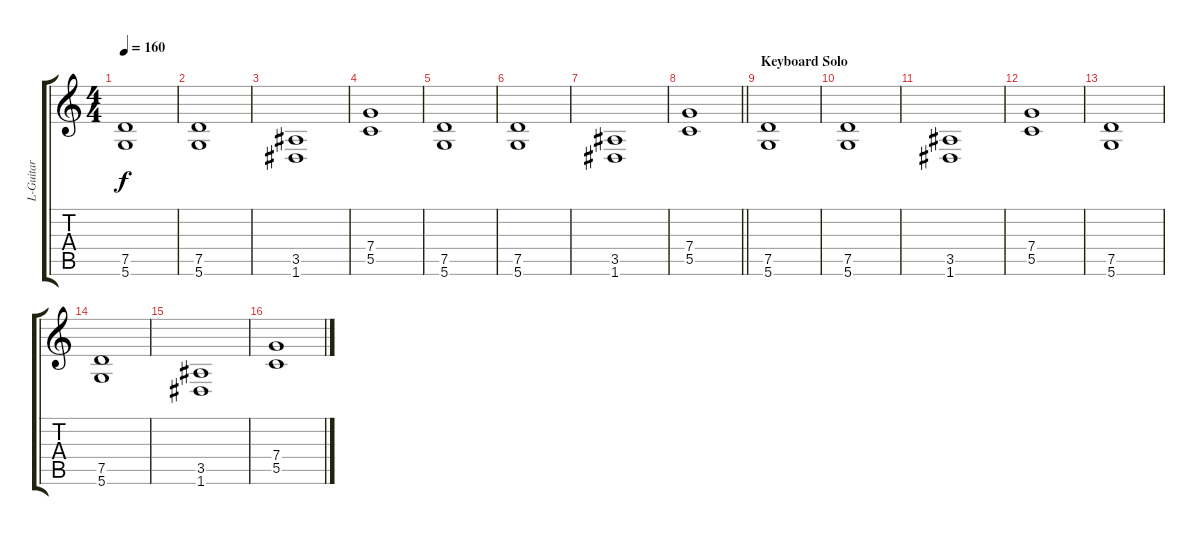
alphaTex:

\track ("L-Guitar" "L-Guitar") {instrument distortionguitar}
\staff {score tabs}
\tuning (D4 A3 F3 C3 G2 D2) {hide}
\ts (4 4)
\tempo 160
\clef g2
\ks c
(7.5 5.6).1{dy f} |
(7.5 5.6).1 |
(3.5 1.6).1 |
(7.4 5.5).1 |
(7.5 5.6).1 |
(7.5 5.6).1 |
(3.5 1.6).1 |
\barLineRight lightlight
(7.4 5.5).1 |
\section ("" "Keyboard Solo")
(7.5 5.6).1 |
(7.5 5.6).1 |
(3.5 1.6).1 |
(7.4 5.5).1 |
(7.5 5.6).1 |
(7.5 5.6).1 |
(3.5 1.6).1 |
(7.4 5.5).1
